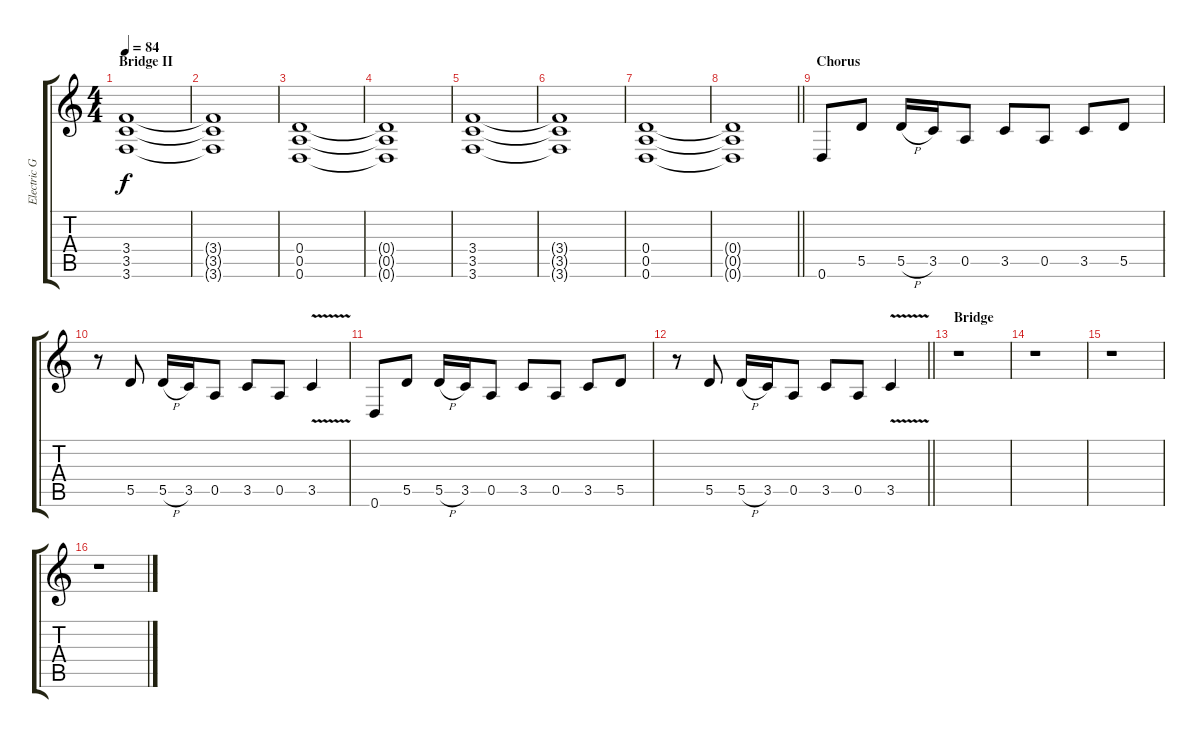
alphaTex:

\track ("Electric Guitar" "Electric G") {instrument distortionguitar}
\staff {score tabs}
\tuning (E4 B3 G3 D3 A2 D2) {hide}
\ts (4 4)
\section ("" "Bridge II")
\tempo 84
\clef g2
\ks c
(3.4 3.5 3.6).1{dy f} |
(3.4{t} 3.5{t} 3.6{t}).1 |
(0.4 0.5 0.6).1 |
(0.4{t} 0.5{t} 0.6{t}).1 |
(3.4 3.5 3.6).1 |
(3.4{t} 3.5{t} 3.6{t}).1 |
(0.4 0.5 0.6).1 |
\barLineRight lightlight
(0.4{t} 0.5{t} 0.6{t}).1 |
\section ("" "Chorus")
0.6.8{volume 16} 5.5.8 5.5{h}.16 3.5.16 0.5.8 3.5.8 0.5.8 3.5.8 5.5.8 |
r.8 5.5.8 5.5{h}.16 3.5.16 0.5.8 3.5.8 0.5.8 3.5{v}.4 |
0.6.8 5.5.8 5.5{h}.16 3.5.16 0.5.8 3.5.8 0.5.8 3.5.8 5.5.8 |
\barLineRight lightlight
r.8 5.5.8 5.5{h}.16 3.5.16 0.5.8 3.5.8 0.5.8 3.5{v}.4 |
\section ("" "Bridge")
r.1 |
r.1 |
r.1 |
r.1
